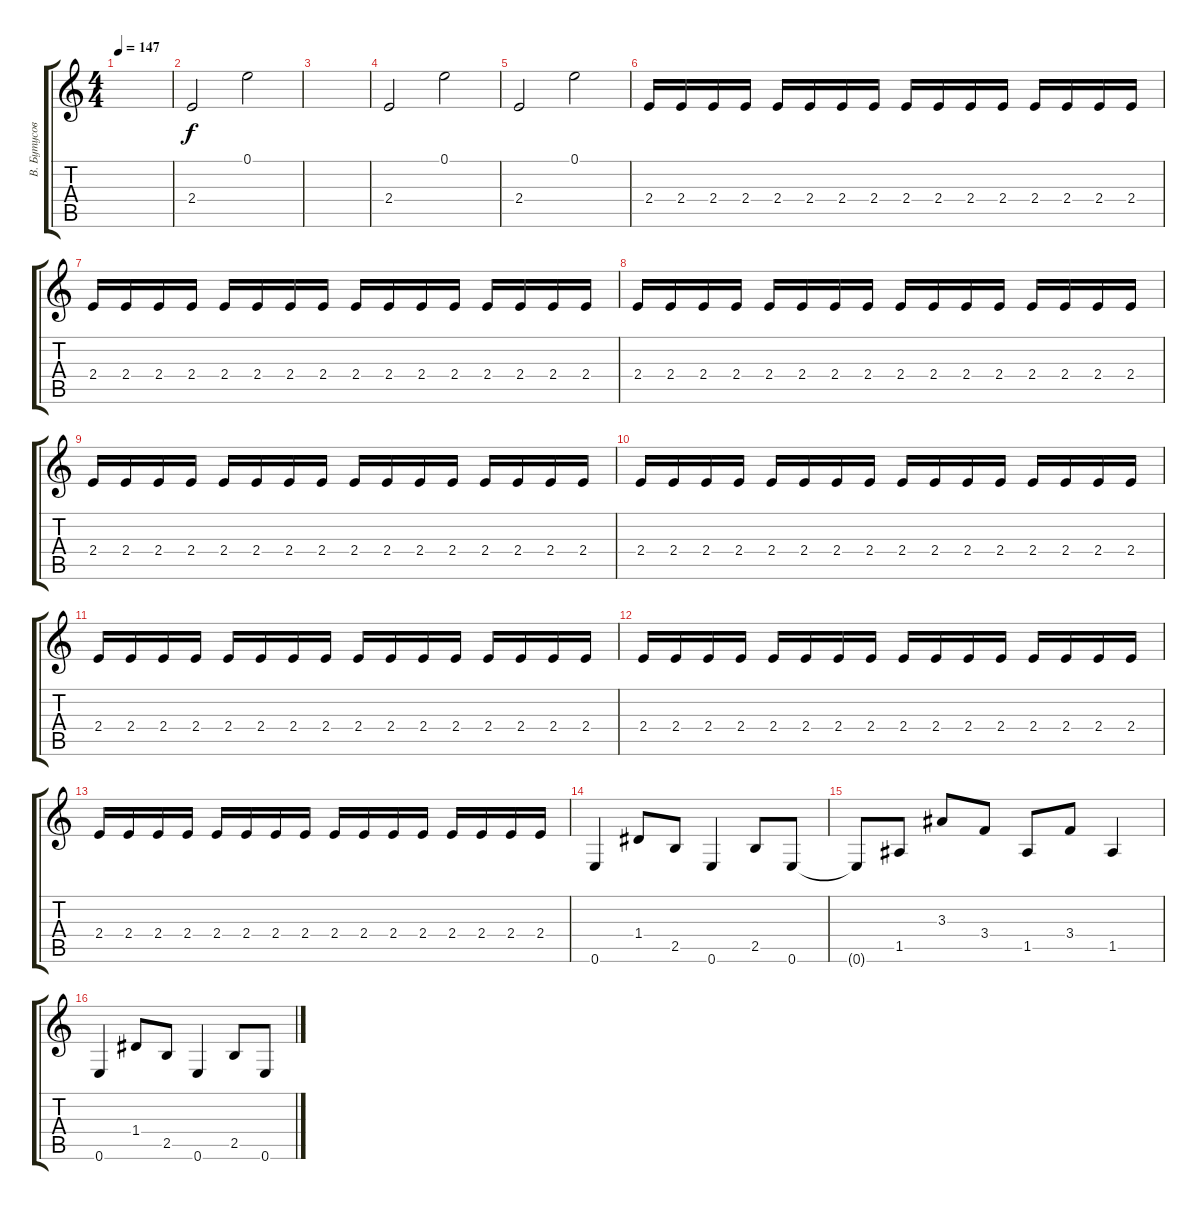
\track ("В. Бутусов" "В. Бутусов") {instrument overdrivenguitar}
\staff {score tabs}
\tuning (E4 B3 G3 D3 A2 E2) {hide}
\ts (4 4)
\tempo 147
\clef g2
\ks c
|
2.4.2 0.1.2 |
|
2.4.2 0.1.2 |
2.4.2 0.1.2 |
2.4.16 2.4.16 2.4.16 2.4.16 2.4.16 2.4.16 2.4.16 2.4.16 2.4.16 2.4.16 2.4.16 2.4.16 2.4.16 2.4.16 2.4.16 2.4.16 |
2.4.16 2.4.16 2.4.16 2.4.16 2.4.16 2.4.16 2.4.16 2.4.16 2.4.16 2.4.16 2.4.16 2.4.16 2.4.16 2.4.16 2.4.16 2.4.16 |
2.4.16 2.4.16 2.4.16 2.4.16 2.4.16 2.4.16 2.4.16 2.4.16 2.4.16 2.4.16 2.4.16 2.4.16 2.4.16 2.4.16 2.4.16 2.4.16 |
2.4.16 2.4.16 2.4.16 2.4.16 2.4.16 2.4.16 2.4.16 2.4.16 2.4.16 2.4.16 2.4.16 2.4.16 2.4.16 2.4.16 2.4.16 2.4.16 |
2.4.16 2.4.16 2.4.16 2.4.16 2.4.16 2.4.16 2.4.16 2.4.16 2.4.16 2.4.16 2.4.16 2.4.16 2.4.16 2.4.16 2.4.16 2.4.16 |
2.4.16 2.4.16 2.4.16 2.4.16 2.4.16 2.4.16 2.4.16 2.4.16 2.4.16 2.4.16 2.4.16 2.4.16 2.4.16 2.4.16 2.4.16 2.4.16 |
2.4.16 2.4.16 2.4.16 2.4.16 2.4.16 2.4.16 2.4.16 2.4.16 2.4.16 2.4.16 2.4.16 2.4.16 2.4.16 2.4.16 2.4.16 2.4.16 |
2.4.16 2.4.16 2.4.16 2.4.16 2.4.16 2.4.16 2.4.16 2.4.16 2.4.16 2.4.16 2.4.16 2.4.16 2.4.16 2.4.16 2.4.16 2.4.16 |
0.6.4 1.4.8 2.5.8 0.6.4 2.5.8 0.6.8 |
0.6{t}.8 1.5.8 3.3.8 3.4.8 1.5.8 3.4.8 1.5.4 |
0.6.4 1.4.8 2.5.8 0.6.4 2.5.8 0.6.8
